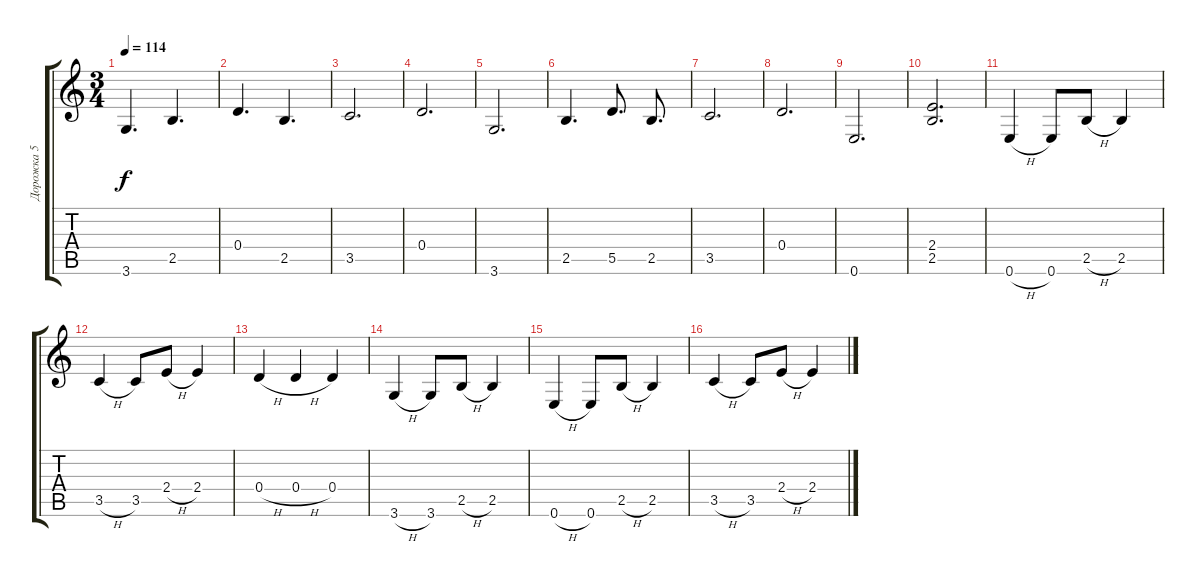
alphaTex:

\track ("Дорожка 5" "Дорожка 5") {instrument acousticbass}
\staff {score tabs}
\tuning (E4 B3 G3 D3 A2 E2) {hide}
\ts (3 4)
\tempo 114
\clef g2
\ks c
3.6.4{d dy f} 2.5.4{d} |
0.4.4{d} 2.5.4{d} |
3.5.2{d} |
0.4.2{d} |
3.6.2{d} |
2.5.4{d} 5.5.8{d} 2.5.8{d} |
3.5.2{d} |
0.4.2{d} |
0.6.2{d} |
(2.4 2.5).2{d} |
0.6{h}.4 0.6.8 2.5{h}.8 2.5.4 |
3.5{h}.4 3.5.8 2.4{h}.8 2.4.4 |
0.4{h}.4 0.4{h}.4 0.4.4 |
3.6{h}.4 3.6.8 2.5{h}.8 2.5.4 |
0.6{h}.4 0.6.8 2.5{h}.8 2.5.4 |
3.5{h}.4 3.5.8 2.4{h}.8 2.4.4
